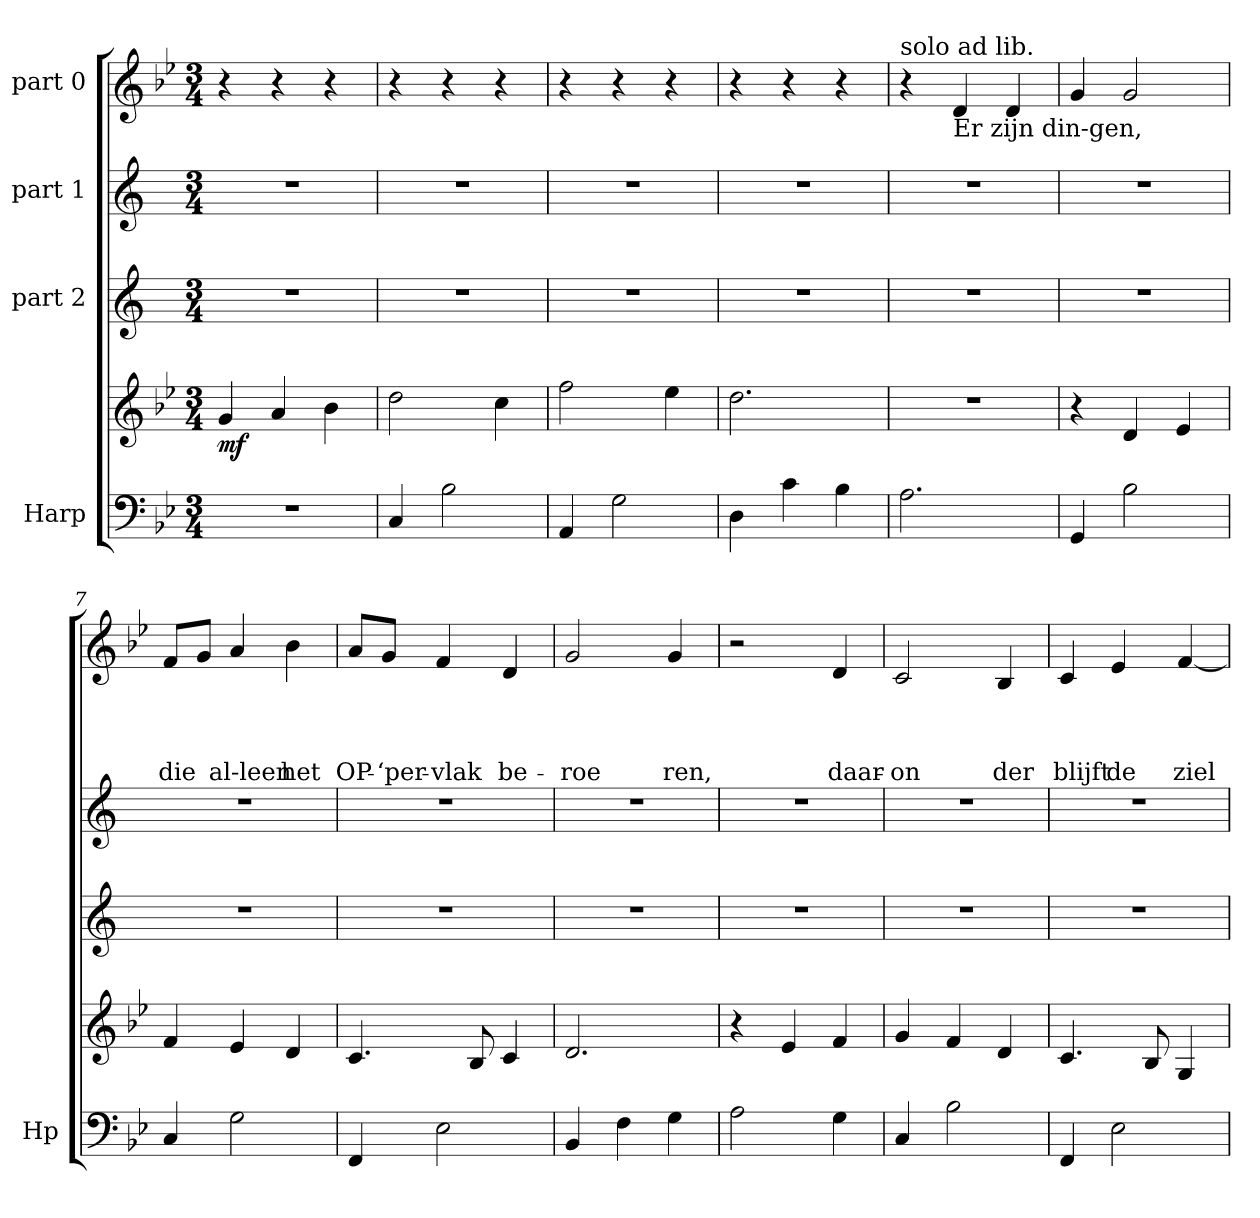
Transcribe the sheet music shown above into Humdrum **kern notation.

**kern	**kern	**dynam	**kern	**kern	**kern	**text	**text	**text	**text
*part4	*part4	*part4	*part3	*part2	*part1	*part1	*part1	*part1	*part1
*staff5	*staff4	*staff4/5	*staff3	*staff2	*staff1	*staff1	*staff1	*staff1	*staff1
*I"Harp	*	*	*I"part 2	*I"part 1	*I"part 0	*	*	*	*
*I'Hp	*	*	*	*	*	*	*	*	*
*stria5	*stria5	*	*stria5	*stria5	*stria5	*	*	*	*
*clefF4	*clefG2	*	*clefG2	*clefG2	*clefG2	*	*	*	*
*k[b-e-]	*k[b-e-]	*	*k[]	*k[]	*k[b-e-]	*	*	*	*
*M3/4	*M3/4	*	*M3/4	*M3/4	*M3/4	*	*	*	*
*MM144	*MM144	*	*MM144	*MM144	*MM144	*	*	*	*
=1	=1	=1	=1	=1	=1	=1	=1	=1	=1
!LO:N:vis=2	!	!LO:DY:b	!LO:N:vis=2	!LO:N:vis=2	!	!	!	!	!
2.r	4g/	mf	2.r	2.r	4r	.	.	.	.
.	4a/	.	.	.	4r	.	.	.	.
.	4b-\	.	.	.	4r	.	.	.	.
=2	=2	=2	=2	=2	=2	=2	=2	=2	=2
!	!	!	!LO:N:vis=2	!LO:N:vis=2	!	!	!	!	!
4C/	2dd\	.	2.r	2.r	4r	.	.	.	.
2B-\	.	.	.	.	4r	.	.	.	.
.	4cc\	.	.	.	4r	.	.	.	.
=3	=3	=3	=3	=3	=3	=3	=3	=3	=3
!	!	!	!LO:N:vis=2	!LO:N:vis=2	!	!	!	!	!
4AA/	2ff\	.	2.r	2.r	4r	.	.	.	.
2G\	.	.	.	.	4r	.	.	.	.
.	4ee-\	.	.	.	4r	.	.	.	.
=4	=4	=4	=4	=4	=4	=4	=4	=4	=4
!	!	!	!LO:N:vis=2	!LO:N:vis=2	!	!	!	!	!
4D\	2.dd\	.	2.r	2.r	4r	.	.	.	.
4c\	.	.	.	.	4r	.	.	.	.
4B-\	.	.	.	.	4r	.	.	.	.
=5	=5	=5	=5	=5	=5	=5	=5	=5	=5
!	!	!	!	!	!LO:TX:a:t=solo ad lib.	!	!	!	!
!	!LO:N:vis=2	!	!LO:N:vis=2	!LO:N:vis=2	!	!	!	!	!
2.A\	2.r	.	2.r	2.r	4r	.	.	.	.
!	!	!	!	!	!LO:TX:b:t=Er zijn din-gen,	!	!	!	!
.	.	.	.	.	4d/	.	.	.	.
.	.	.	.	.	4d/	.	.	.	.
=6	=6	=6	=6	=6	=6	=6	=6	=6	=6
!	!	!	!LO:N:vis=2	!LO:N:vis=2	!	!	!	!	!
4GG/	4r	.	2.r	2.r	4g/	.	.	.	.
2B-\	4d/	.	.	.	2g/	.	.	.	.
.	4e-/	.	.	.	.	.	.	.	.
!!LO:LB:g=z
=7	=7	=7	=7	=7	=7	=7	=7	=7	=7
!	!	!	!LO:N:vis=2	!LO:N:vis=2	!	!	!	!	!LO:LY:b
4C/	4f/	.	2.r	2.r	8f/L	.	.	.	die
.	.	.	.	.	8g/J	.	.	.	.
!	!	!	!	!	!	!	!	!	!LO:LY:b
2G\	4e-/	.	.	.	4a/	.	.	.	al-leen
!	!	!	!	!	!	!	!	!	!LO:LY:b
.	4d/	.	.	.	4b-\	.	.	.	het
=8	=8	=8	=8	=8	=8	=8	=8	=8	=8
!	!	!	!LO:N:vis=2	!LO:N:vis=2	!	!	!	!	!LO:LY:b
4FF/	4.c/	.	2.r	2.r	8a/L	.	.	.	OP-
!	!	!	!	!	!	!	!	!	!LO:LY:b
.	.	.	.	.	8g/J	.	.	.	‘per-
!	!	!	!	!	!	!	!	!	!LO:LY:b
2E-\	.	.	.	.	4f/	.	.	.	vlak
.	8B-/	.	.	.	.	.	.	.	.
!	!	!	!	!	!	!	!	!	!LO:LY:b
.	4c/	.	.	.	4d/	.	.	.	be -
=9	=9	=9	=9	=9	=9	=9	=9	=9	=9
!	!	!	!LO:N:vis=2	!LO:N:vis=2	!	!	!	!	!LO:LY:b
4BB-/	2.d/	.	2.r	2.r	2g/	.	.	.	roe
4F\	.	.	.	.	.	.	.	.	.
!	!	!	!	!	!	!	!	!	!LO:LY:b
4G\	.	.	.	.	4g/	.	.	.	ren,
=10	=10	=10	=10	=10	=10	=10	=10	=10	=10
!	!	!	!LO:N:vis=2	!LO:N:vis=2	!	!	!	!	!
2A\	4r	.	2.r	2.r	2r	.	.	.	.
.	4e-/	.	.	.	.	.	.	.	.
!	!	!	!	!	!	!	!	!	!LO:LY:b
4G\	4f/	.	.	.	4d/	.	.	.	daar -
=11	=11	=11	=11	=11	=11	=11	=11	=11	=11
!	!	!	!LO:N:vis=2	!LO:N:vis=2	!	!	!	!	!LO:LY:b
4C/	4g/	.	2.r	2.r	2c/	.	.	.	on
2B-\	4f/	.	.	.	.	.	.	.	.
!	!	!	!	!	!	!	!	!	!LO:LY:b
.	4d/	.	.	.	4B-/	.	.	.	der
=12	=12	=12	=12	=12	=12	=12	=12	=12	=12
!	!	!	!LO:N:vis=2	!LO:N:vis=2	!	!	!	!	!LO:LY:b
4FF/	4.c/	.	2.r	2.r	4c/	.	.	.	blijft
!	!	!	!	!	!	!	!	!	!LO:LY:b
2E-\	.	.	.	.	4e-/	.	.	.	de
.	8B-/	.	.	.	.	.	.	.	.
!	!	!	!	!	!	!	!	!	!LO:LY:b
.	4G/	.	.	.	[4f/	.	.	.	ziel
=	=	=	=	=	=	=	=	=	=
*-	*-	*-	*-	*-	*-	*-	*-	*-	*-
